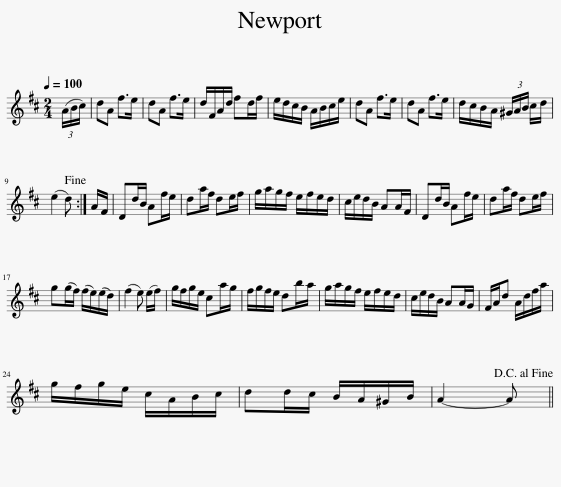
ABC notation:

X:1
L:1/8
Q:1/4=100
M:2/4
I:linebreak $
K:none
V:1 treble transpose="8 "
V:1
[K:D] (3(A/B/c/) | dA f>e | dA f>e | d/F/A/d/ fd/f/ | e/d/c/B/ A/B/c/e/ | %5
 dA f>e | dA f>e | d/c/B/A/ (3^G/A/B/ c/d/ |$ (e2 d)!fine! :| A/F/ | %10
 Dd/B/ Af/e/ | da/f/ de/f/ | g/a/g/f/ e/f/e/d/ | c/e/d/B/ AA/F/ | Dd/B/ Af/e/ | %15
 da/f/ de/f/ |$ g(g/f/) (f/e/)(e/d/) | (f2 e) (e/f/) | g/f/g/e/ ca/g/ | f/g/f/e/ db/a/ | %20
 g/a/g/f/ e/f/e/d/ | c/e/d/B/ AA/G/ | F/A/d A/d/f/a/ |$ g/f/g/e/ c/A/B/c/ | dd/c/ B/A/^G/B/ | %25
 A2- A!D.C.! || %26
